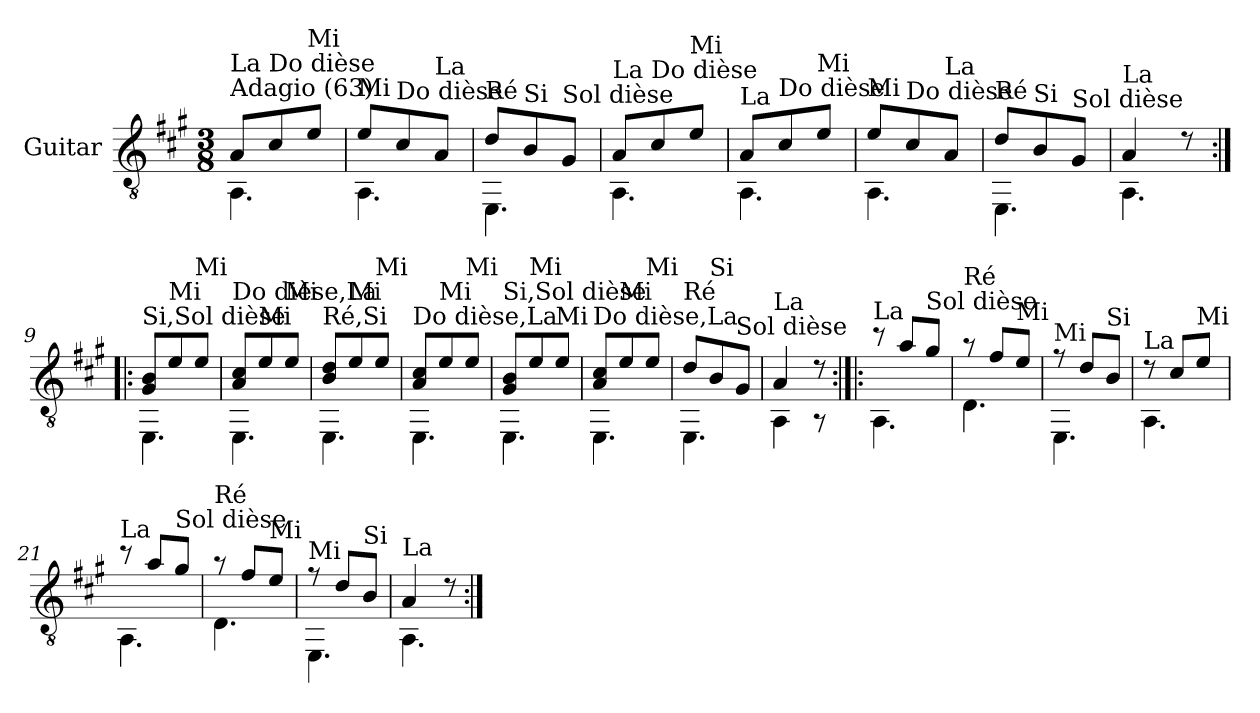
**kern
*part1
*staff1
*I"Guitar
*I'Guit.
*clefGv2
*k[f#c#g#]
*A:
*M3/8
=1
*^
!LO:TX:a:t=Adagio (63)	!
!LO:TX:a:t=La	!
8A/L	4.AA\
!LO:TX:a:t=Do dièse	!
8c#/	.
!LO:TX:a:t=Mi	!
8e/J	.
=2	=2
!LO:TX:a:t=Mi	!
8e/L	4.AA\
!LO:TX:a:t=Do dièse	!
8c#/	.
!LO:TX:a:t=La	!
8A/J	.
=3	=3
!LO:TX:a:t=Ré	!
8d/L	4.EE\
!LO:TX:a:t=Si	!
8B/	.
!LO:TX:a:t=Sol dièse	!
8G#/J	.
=4	=4
!LO:TX:a:t=La	!
8A/L	4.AA\
!LO:TX:a:t=Do dièse	!
8c#/	.
!LO:TX:a:t=Mi	!
8e/J	.
=5	=5
!LO:TX:a:t=La	!
8A/L	4.AA\
!LO:TX:a:t=Do dièse	!
8c#/	.
!LO:TX:a:t=Mi	!
8e/J	.
!!LO:LB:g=z	!!
=6	=6
!LO:TX:a:t=Mi	!
8e/L	4.AA\
!LO:TX:a:t=Do dièse	!
8c#/	.
!LO:TX:a:t=La	!
8A/J	.
=7	=7
!LO:TX:a:t=Ré	!
8d/L	4.EE\
!LO:TX:a:t=Si	!
8B/	.
!LO:TX:a:t=Sol dièse	!
8G#/J	.
=8	=8
!LO:TX:a:t=La	!
4A/	4.AA\
8r	.
=9:|!|:	=9:|!|:
!LO:TX:a:t=Si,Sol dièse	!
8G#/ 8B/L	4.EE\
!LO:TX:a:t=Mi	!
8e/	.
!LO:TX:a:t=Mi	!
8e/J	.
=10	=10
!LO:TX:a:t=Do dièse,La	!
8A/ 8c#/L	4.EE\
!LO:TX:a:t=Mi	!
8e/	.
!LO:TX:a:t=Mi	!
8e/J	.
!!LO:LB:g=z	!!
=11	=11
!LO:TX:a:t=Ré,Si	!
8B/ 8d/L	4.EE\
!LO:TX:a:t=Mi	!
8e/	.
!LO:TX:a:t=Mi	!
8e/J	.
=12	=12
!LO:TX:a:t=Do dièse,La	!
8A/ 8c#/L	4.EE\
!LO:TX:a:t=Mi	!
8e/	.
!LO:TX:a:t=Mi	!
8e/J	.
=13	=13
!LO:TX:a:t=Si,Sol dièse	!
8G#/ 8B/L	4.EE\
!LO:TX:a:t=Mi	!
8e/	.
!LO:TX:a:t=Mi	!
8e/J	.
=14	=14
!LO:TX:a:t=Do dièse,La	!
8A/ 8c#/L	4.EE\
!LO:TX:a:t=Mi	!
8e/	.
!LO:TX:a:t=Mi	!
8e/J	.
=15	=15
!LO:TX:a:t=Ré	!
8d/L	4.EE\
!LO:TX:a:t=Si	!
8B/	.
!LO:TX:a:t=Sol dièse	!
8G#/J	.
!!LO:LB:g=z	!!
=16	=16
!LO:TX:a:t=La	!
4A/	4AA\
8r	8r
=17:|!|:	=17:|!|:
!LO:TX:a:t=La	!
8r	4.AA\
8a/L	.
!LO:TX:a:t=Sol dièse	!
8g#/J	.
=18	=18
!LO:TX:a:t=Ré	!
8r	4.D\
8f#/L	.
!LO:TX:a:t=Mi	!
8e/J	.
=19	=19
!LO:TX:a:t=Mi	!
8r	4.EE\
8d/L	.
!LO:TX:a:t=Si	!
8B/J	.
=20	=20
!LO:TX:a:t=La	!
8r	4.AA\
8c#/L	.
!LO:TX:a:t=Mi	!
8e/J	.
!!LO:LB:g=z	!!
=21	=21
!LO:TX:a:t=La	!
8r	4.AA\
8a/L	.
!LO:TX:a:t=Sol dièse	!
8g#/J	.
=22	=22
!LO:TX:a:t=Ré	!
8r	4.D\
8f#/L	.
!LO:TX:a:t=Mi	!
8e/J	.
=23	=23
!LO:TX:a:t=Mi	!
8r	4.EE\
8d/L	.
!LO:TX:a:t=Si	!
8B/J	.
=24	=24
!LO:TX:a:t=La	!
4A/	4.AA\
8r	.
*v	*v
=:|!
*-
